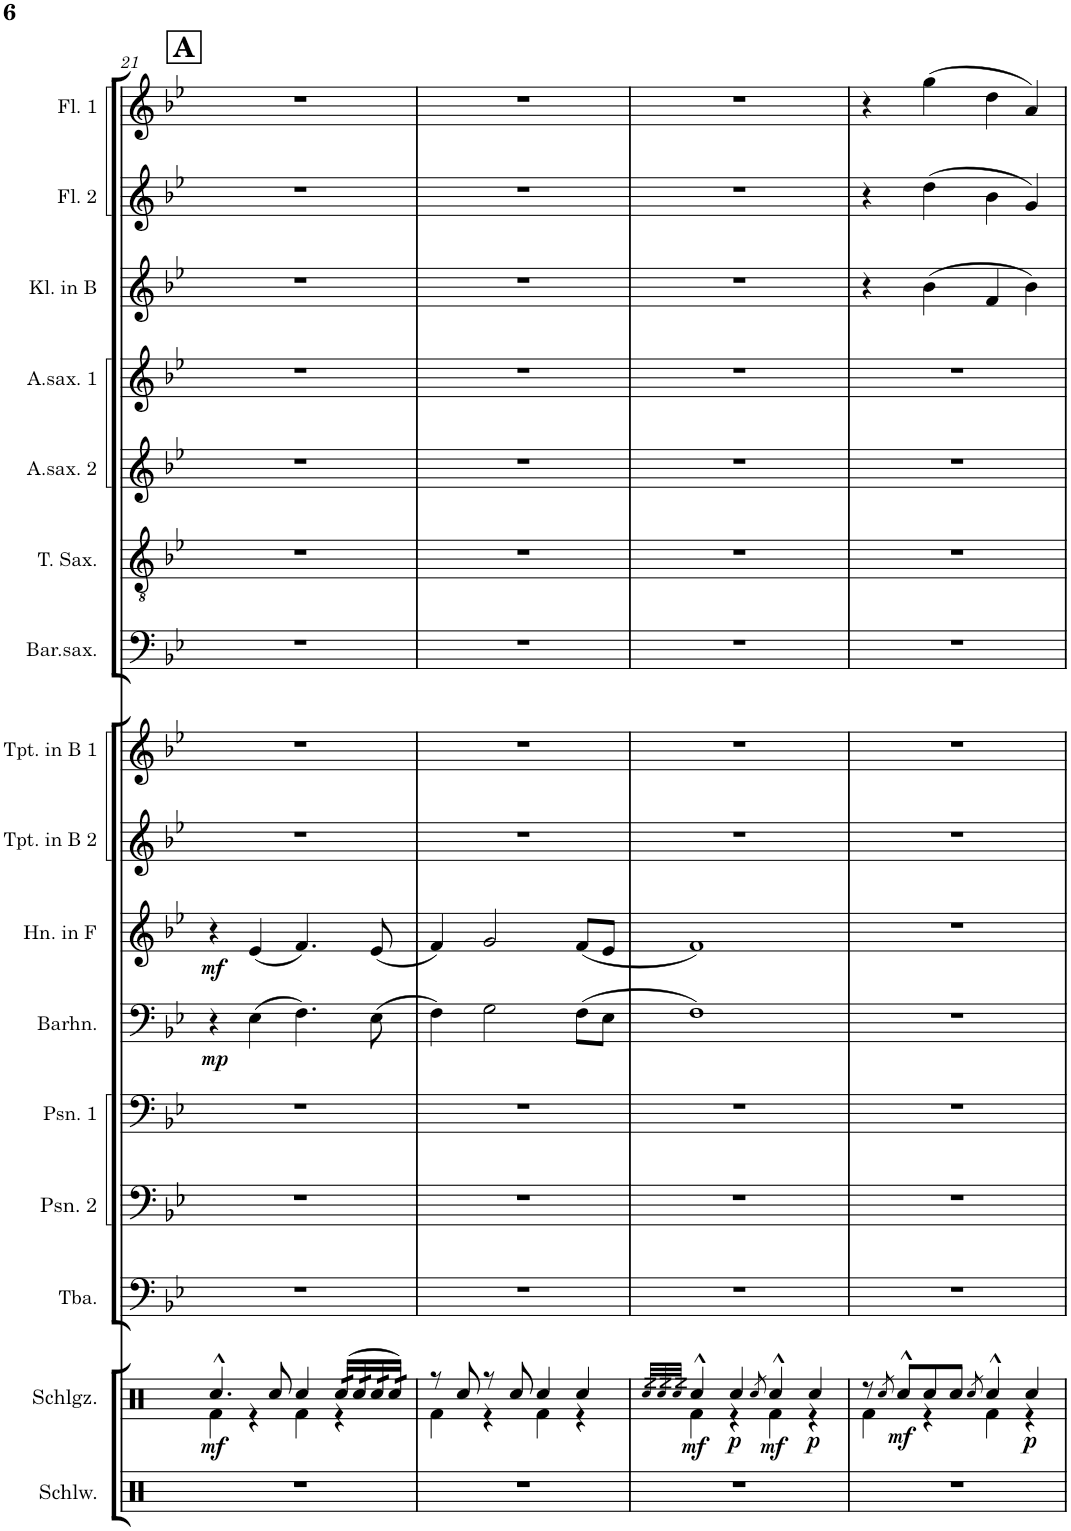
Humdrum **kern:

**kern	**kern	**dynam	**kern	**kern	**kern	**kern	**dynam	**kern	**dynam	**kern	**kern	**kern	**kern	**kern	**kern	**kern	**kern	**kern
*part16	*part15	*part15	*part14	*part13	*part12	*part11	*part11	*part10	*part10	*part9	*part8	*part7	*part6	*part5	*part4	*part3	*part2	*part1
*staff16	*staff15	*staff15	*staff14	*staff13	*staff12	*staff11	*staff11	*staff10	*staff10	*staff9	*staff8	*staff7	*staff6	*staff5	*staff4	*staff3	*staff2	*staff1
*I"Schlagwerk	*I"Schlagwerk	*	*I"Tuba	*I"Posaune 2	*I"Posaune 1	*I"Baritonhorn	*	*I"Horn in F	*	*I"Trompete in B 2	*I"Trompete in B 1	*I"Baritonsaxophon	*I"Tenorsaxophon	*I"Altsaxophon 2	*I"Altsaxophon 1	*I"Klarinette in B	*I"Flöte 2	*I"Flöte 1
*I'Schlw.	*	*	*I'Tba.	*I'Psn. 2	*I'Psn. 1	*I'Barhn.	*	*I'Hn. in F	*	*I'Tpt. in B 2	*I'Tpt. in B 1	*I'Bar.sax.	*I'T. Sax.	*I'A.sax. 2	*I'A.sax. 1	*I'Kl. in B	*I'Fl. 2	*I'Fl. 1
!!LO:PB:g=z
*clefX	*clefX	*	*clefF4	*clefF4	*clefF4	*clefF4	*	*clefG2	*	*clefG2	*clefG2	*clefF4	*clefGv2	*clefG2	*clefG2	*clefG2	*clefG2	*clefG2
*	*	*	*	*	*	*Trd4c7	*	*Trd4c7	*	*Trd1c2	*Trd1c2	*Trd12c21	*Trd8c14	*Trd5c9	*Trd5c9	*Trd1c2	*	*
*k[]	*k[]	*	*k[b-e-]	*k[b-e-]	*k[b-e-]	*k[b-e-]	*	*k[b-e-]	*	*k[b-e-]	*k[b-e-]	*k[b-e-]	*k[b-e-]	*k[b-e-]	*k[b-e-]	*k[b-e-]	*k[b-e-]	*k[b-e-]
*M4/4	*M4/4	*	*M4/4	*M4/4	*M4/4	*M4/4	*	*M4/4	*	*M4/4	*M4/4	*M4/4	*M4/4	*M4/4	*M4/4	*M4/4	*M4/4	*M4/4
!!LO:REH:place=s1:a:B:cj:fs=14:t=A
=21	=21	=21	=21	=21	=21	=21	=21	=21	=21	=21	=21	=21	=21	=21	=21	=21	=21	=21
*	*^	*	*	*	*	*	*	*	*	*	*	*	*	*	*	*	*	*
!	!	!	!LO:DY:b	!	!	!	!	!LO:DY:b	!	!LO:DY:b	!	!	!	!	!	!	!	!	!
1r	4.Rcc^^/	4Rf\	mf	1r	1r	1r	4r	mp	4r	mf	1r	1r	1r	1r	1r	1r	1r	1r	1r
.	.	4r	.	.	.	.	(4E-\	.	(4e-/	.	.	.	.	.	.	.	.	.	.
.	8Rcc/	.	.	.	.	.	.	.	.	.	.	.	.	.	.	.	.	.	.
.	4Rcc/	4Rf\	.	.	.	.	4.F\)	.	4.f/)	.	.	.	.	.	.	.	.	.	.
*	*tremolo	*	*	*	*	*	*	*	*	*	*	*	*	*	*	*	*	*	*
.	(32Rcc/LLL	4r	.	.	.	.	.	.	.	.	.	.	.	.	.	.	.	.	.
.	(32Rcc/	.	.	.	.	.	.	.	.	.	.	.	.	.	.	.	.	.	.
.	32Rcc/	.	.	.	.	.	.	.	.	.	.	.	.	.	.	.	.	.	.
.	32Rcc/	.	.	.	.	.	.	.	.	.	.	.	.	.	.	.	.	.	.
.	32Rcc/	.	.	.	.	.	(8E-\	.	(8e-/	.	.	.	.	.	.	.	.	.	.
.	32Rcc/	.	.	.	.	.	.	.	.	.	.	.	.	.	.	.	.	.	.
.	32Rcc/)	.	.	.	.	.	.	.	.	.	.	.	.	.	.	.	.	.	.
.	32Rcc/)JJJ	.	.	.	.	.	.	.	.	.	.	.	.	.	.	.	.	.	.
*	*Xtremolo	*	*	*	*	*	*	*	*	*	*	*	*	*	*	*	*	*	*
=22	=22	=22	=22	=22	=22	=22	=22	=22	=22	=22	=22	=22	=22	=22	=22	=22	=22	=22	=22
1r	8r	4Rf\	.	1r	1r	1r	4F\)	.	4f/)	.	1r	1r	1r	1r	1r	1r	1r	1r	1r
.	8Rcc/	.	.	.	.	.	.	.	.	.	.	.	.	.	.	.	.	.	.
.	8r	4r	.	.	.	.	2G\	.	2g/	.	.	.	.	.	.	.	.	.	.
.	8Rcc/	.	.	.	.	.	.	.	.	.	.	.	.	.	.	.	.	.	.
.	4Rcc/	4Rf\	.	.	.	.	.	.	.	.	.	.	.	.	.	.	.	.	.
.	4Rcc/	4r	.	.	.	.	(8F\L	.	(8f/L	.	.	.	.	.	.	.	.	.	.
.	.	.	.	.	.	.	8E-\J	.	8e-/J	.	.	.	.	.	.	.	.	.	.
=23	=23	=23	=23	=23	=23	=23	=23	=23	=23	=23	=23	=23	=23	=23	=23	=23	=23	=23	=23
.	32qRcc@32@/LLL	.	.	.	.	.	.	.	.	.	.	.	.	.	.	.	.	.	.
.	32qRcc@32@/	.	.	.	.	.	.	.	.	.	.	.	.	.	.	.	.	.	.
.	32qRcc@32@/JJJ	.	.	.	.	.	.	.	.	.	.	.	.	.	.	.	.	.	.
!	!	!	!LO:DY:b	!	!	!	!	!	!	!	!	!	!	!	!	!	!	!	!
1r	4Rcc^^/	4Rf\	mf	1r	1r	1r	1F)	.	1f)	.	1r	1r	1r	1r	1r	1r	1r	1r	1r
!	!	!	!LO:DY:b	!	!	!	!	!	!	!	!	!	!	!	!	!	!	!	!
.	4Rcc/	4r	p	.	.	.	.	.	.	.	.	.	.	.	.	.	.	.	.
.	8qRcc/	.	.	.	.	.	.	.	.	.	.	.	.	.	.	.	.	.	.
!	!	!	!LO:DY:b	!	!	!	!	!	!	!	!	!	!	!	!	!	!	!	!
.	4Rcc^^/	4Rf\	mf	.	.	.	.	.	.	.	.	.	.	.	.	.	.	.	.
!	!	!	!LO:DY:b	!	!	!	!	!	!	!	!	!	!	!	!	!	!	!	!
.	4Rcc/	4r	p	.	.	.	.	.	.	.	.	.	.	.	.	.	.	.	.
=24	=24	=24	=24	=24	=24	=24	=24	=24	=24	=24	=24	=24	=24	=24	=24	=24	=24	=24	=24
1r	8r	4Rf\	.	1r	1r	1r	1r	.	1r	.	1r	1r	1r	1r	1r	1r	4r	4r	4r
.	8qRcc/	.	.	.	.	.	.	.	.	.	.	.	.	.	.	.	.	.	.
!	!	!	!LO:DY:b	!	!	!	!	!	!	!	!	!	!	!	!	!	!	!	!
.	8Rcc^^/L	.	mf	.	.	.	.	.	.	.	.	.	.	.	.	.	.	.	.
.	8Rcc/	4r	.	.	.	.	.	.	.	.	.	.	.	.	.	.	(4b-\	(4dd\	(4gg\
.	8Rcc/J	.	.	.	.	.	.	.	.	.	.	.	.	.	.	.	.	.	.
.	8qRcc/	.	.	.	.	.	.	.	.	.	.	.	.	.	.	.	.	.	.
.	4Rcc^^/	4Rf\	.	.	.	.	.	.	.	.	.	.	.	.	.	.	4f/	4b-\	4dd\
!	!	!	!LO:DY:b	!	!	!	!	!	!	!	!	!	!	!	!	!	!	!	!
.	4Rcc/	4r	p	.	.	.	.	.	.	.	.	.	.	.	.	.	4b-\)	4g/)	4a/)
*	*v	*v	*	*	*	*	*	*	*	*	*	*	*	*	*	*	*	*	*
=	=	=	=	=	=	=	=	=	=	=	=	=	=	=	=	=	=	=
*-	*-	*-	*-	*-	*-	*-	*-	*-	*-	*-	*-	*-	*-	*-	*-	*-	*-	*-
